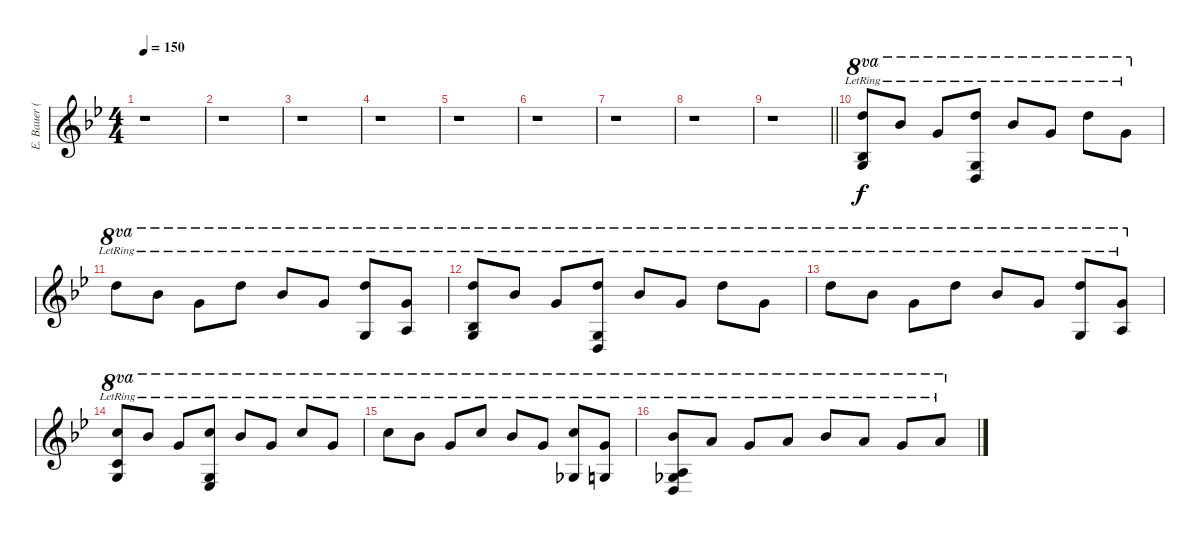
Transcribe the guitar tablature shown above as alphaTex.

\track ("E. Bauer (Keyboard)" "E. Bauer (") {instrument orchestralharp}
\staff {score}
\tuning (E4 B3 G3 D3 A2 E2) {hide}
\ts (4 4)
\tempo 150
\clef g2
\ks gminor
r.1{dy f} |
r.1 |
r.1 |
r.1 |
r.1 |
r.1 |
r.1 |
r.1 |
\barLineRight lightlight
r.1 |
(22.1{lr} 12.3{lr} 20.4{lr}).8{ot 8va instrument acousticgrandpiano} 18.1{lr}.8{ot 8va} 15.1{lr}.8{ot 8va} (22.1{lr} 12.3{lr} 12.4{lr}).8{ot 8va} 18.1{lr}.8{ot 8va} 15.1{lr}.8{ot 8va} 22.1{lr}.8{ot 8va} 15.1{lr}.8{ot 8va} |
22.1{lr}.8{ot 8va} 18.1{lr}.8{ot 8va} 15.1{lr}.8{ot 8va} 22.1{lr}.8{ot 8va} 18.1{lr}.8{ot 8va} 15.1{lr}.8{ot 8va} (22.1{lr} 22.5{lr}).8{ot 8va} (15.1{lr} 24.5{lr}).8{ot 8va} |
(22.1{lr} 12.3{lr} 20.4{lr}).8{ot 8va} 18.1{lr}.8{ot 8va} 15.1{lr}.8{ot 8va} (22.1{lr} 12.3{lr} 12.4{lr}).8{ot 8va} 18.1{lr}.8{ot 8va} 15.1{lr}.8{ot 8va} 22.1{lr}.8{ot 8va} 15.1{lr}.8{ot 8va} |
22.1{lr}.8{ot 8va} 18.1{lr}.8{ot 8va} 15.1{lr}.8{ot 8va} 22.1{lr}.8{ot 8va} 18.1{lr}.8{ot 8va} 15.1{lr}.8{ot 8va} (22.1{lr} 22.5{lr}).8{ot 8va} (15.1{lr} 24.5{lr}).8{ot 8va} |
(20.1{lr} 12.3{lr} 22.4{lr}).8{ot 8va} 18.1{lr}.8{ot 8va} 15.1{lr}.8{ot 8va} (20.1{lr} 12.3{lr} 13.4{lr}).8{ot 8va} 18.1{lr}.8{ot 8va} 15.1{lr}.8{ot 8va} 20.1{lr}.8{ot 8va} 15.1{lr}.8{ot 8va} |
20.1{lr}.8{ot 8va} 18.1{lr}.8{ot 8va} 15.1{lr}.8{ot 8va} 20.1{lr}.8{ot 8va} 18.1{lr}.8{ot 8va} 15.1{lr}.8{ot 8va} (20.1{lr} 21.5{lr}).8{ot 8va} (15.1{lr} 22.5{lr}).8{ot 8va} |
(18.1{lr} 14.3{lr} 12.4{lr} 21.5{lr}).8{ot 8va} 17.1{lr}.8{ot 8va} 15.1{lr}.8{ot 8va} 17.1{lr}.8{ot 8va} 18.1{lr}.8{ot 8va} 17.1{lr}.8{ot 8va} 15.1{lr}.8{ot 8va} 17.1{lr}.8{ot 8va}
